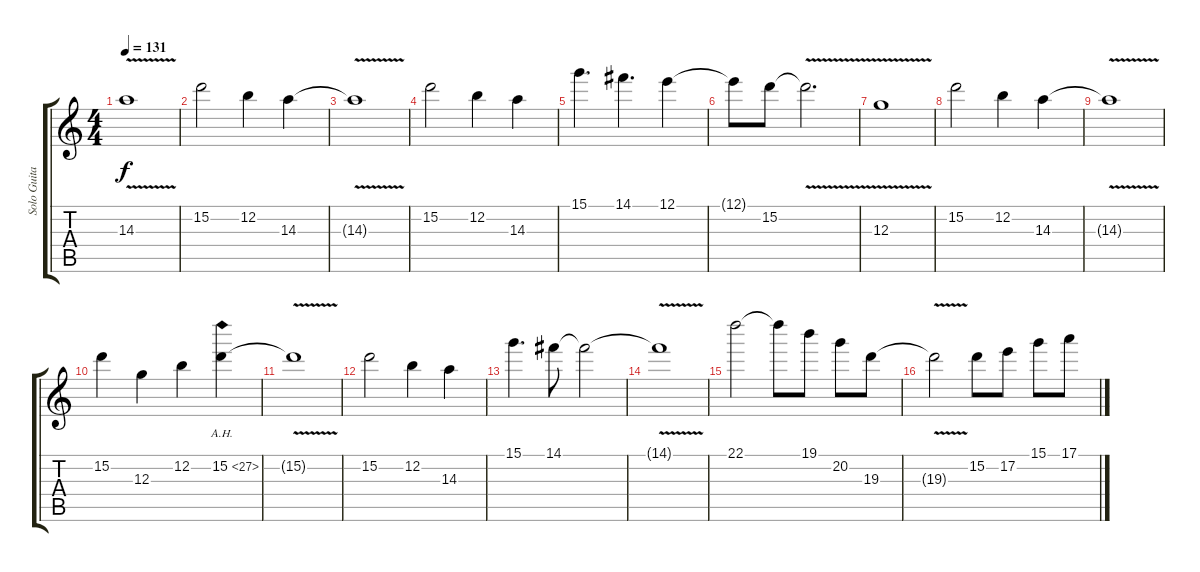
\track ("Solo Guitar" "Solo Guita") {instrument distortionguitar}
\staff {score tabs}
\tuning (E4 B3 G3 D3 A2 E2) {hide}
\ts (4 4)
\tempo 131
\clef g2
\ks c
14.3{v t}.1{dy f} |
15.2.2 12.2.4 14.3.4 |
14.3{v t}.1 |
15.2.2 12.2.4 14.3.4 |
15.1.4{d} 14.1.4{d} 12.1.4 |
12.1{t}.8 15.2.8 15.2{v t}.2{d} |
12.3{v}.1 |
15.2.2 12.2.4 14.3.4 |
14.3{v t}.1 |
15.2.4 12.3.4 12.2.4 15.2{ah 12}.4 |
15.2{v t}.1 |
15.2.2 12.2.4 14.3.4 |
15.1.4{d} 14.1.8 14.1{t}.2 |
14.1{v t}.1 |
22.1.2 22.1{t}.8 19.1.8 20.2.8 19.3.8 |
19.3{v t}.2 15.2.8 17.2.8 15.1.8 17.1.8
